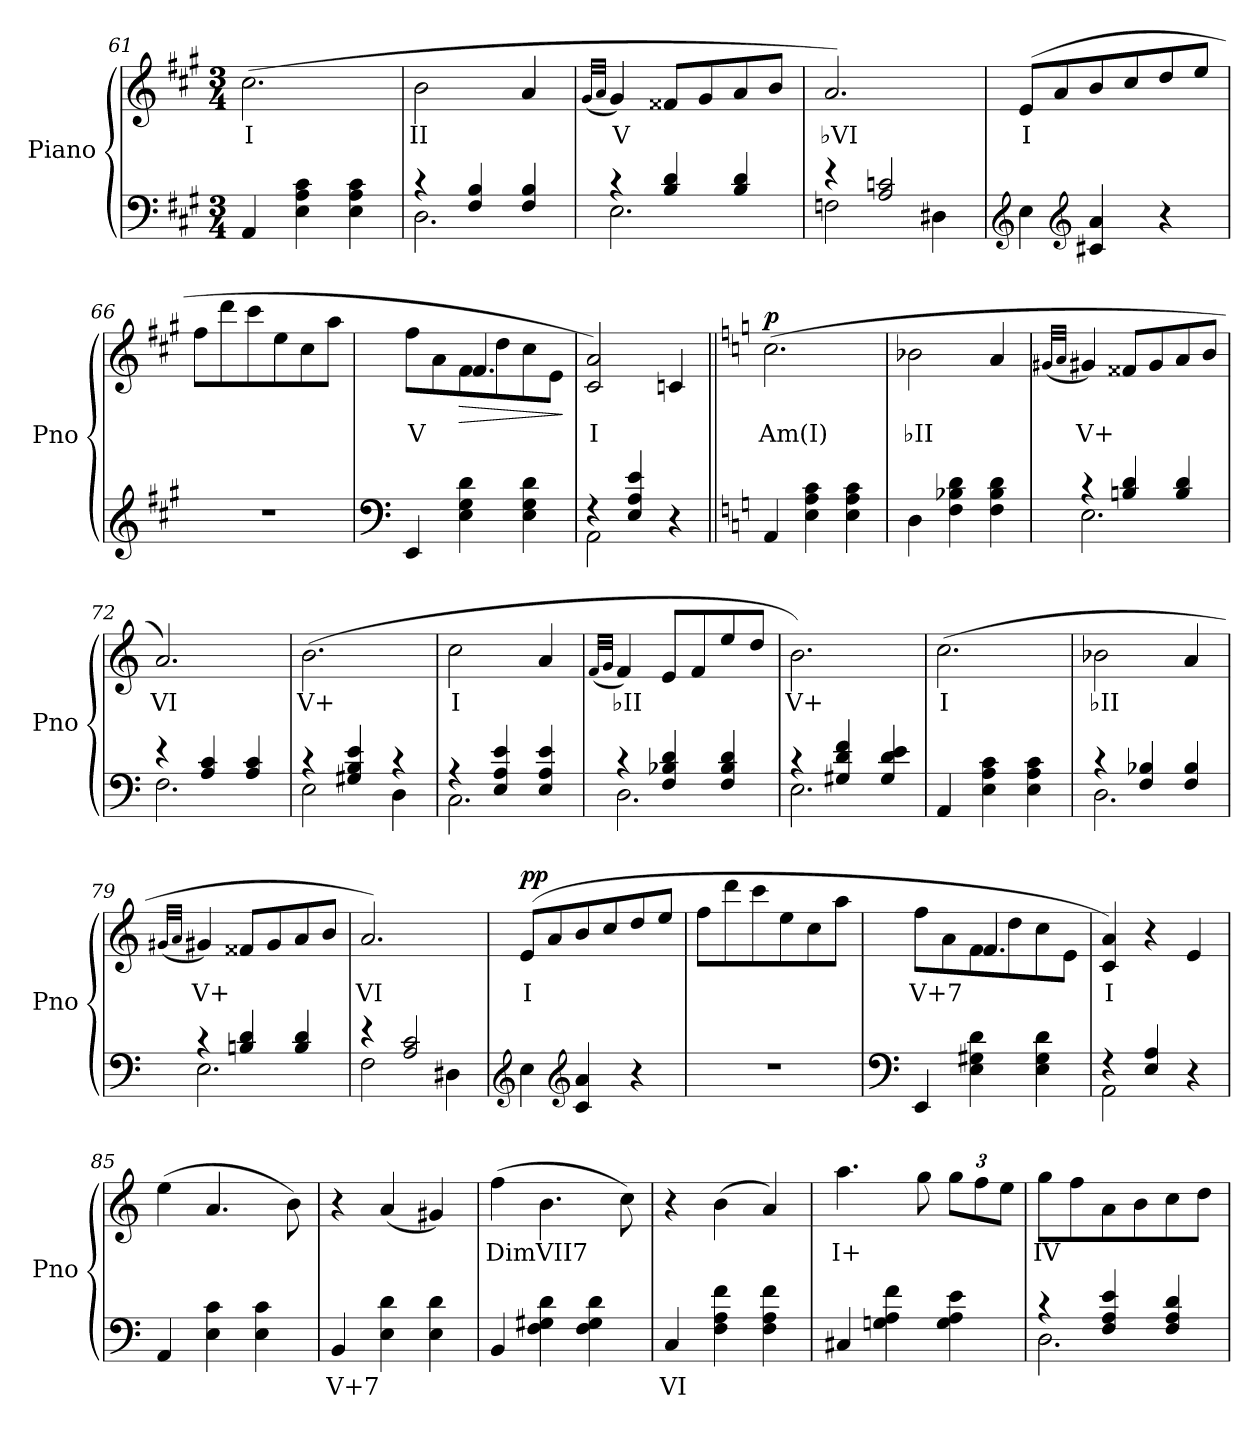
**kern	**text	**kern	**text	**dynam
*part1	*part1	*part1	*part1	*part1
*staff2	*staff2	*staff1	*staff1	*staff1/2
*I"Piano	*	*	*	*
*I'Pno	*	*	*	*
*clefF4	*	*clefG2	*	*
*k[f#c#g#]	*	*k[f#c#g#]	*	*
*M3/4	*	*M3/4	*	*
=61	=61	=61	=61	=61
!	!	!	!LO:LY:b	!
4AA/	.	(>2.cc#\	I	.
4E\ 4A\ 4c#\	.	.	.	.
4E\ 4A\ 4c#\	.	.	.	.
=62	=62	=62	=62	=62
*^	*	*	*	*
!	!	!	!	!LO:LY:b	!
4r	2.D\	.	2b\	II	.
4F#/ 4B/	.	.	.	.	.
4F#/ 4B/	.	.	4a/	.	.
=63	=63	=63	=63	=63	=63
.	.	.	(<32qg#/LLL	.	.
.	.	.	32qa/JJJ	.	.
!	!	!	!	!LO:LY:b	!
4r	2.E\	.	4g#/)	V	.
4B/ 4d/	.	.	8f##X/L	.	.
.	.	.	8g#/	.	.
4B/ 4d/	.	.	8a/	.	.
.	.	.	8b/J	.	.
=64	=64	=64	=64	=64	=64
!	!	!	!	!LO:LY:b	!
4r	2Fn\	.	2.a/)	♭VI	.
2A/ 2cn/	.	.	.	.	.
.	4D#X\	.	.	.	.
=65	=65	=65	=65	=65	=65
!	!	!	!	!LO:LY:b	!
*v	*v	*	*	*	*
4E\	.	(>8e/L	I	.
.	.	8a/	.	.
*clefG2	*	*	*	*
4c#X/ 4a/	.	8b/	.	.
.	.	8cc#/	.	.
4r	.	8dd/	.	.
.	.	8ee/J	.	.
=66	=66	=66	=66	=66
2.r	.	8ff#\L	.	.
.	.	8ddd\	.	.
.	.	8ccc#\	.	.
.	.	8ee\	.	.
.	.	8cc#\	.	.
.	.	8aa\J	.	.
!!LO:LB:g=z
=67	=67	=67	=67	=67
*clefF4	*	*	*	*
!	!	!	!LO:LY:b	!
*	*	*^	*	*
4EE/	.	8ff#\L	4ryy	V	.
.	.	8a\	.	.	.
!	!	!	!	!	!LO:HP:b
4E\ 4G#\ 4d\	.	8f#\	4.f#/	.	>
.	.	8dd\	.	.	.
4E\ 4G#\ 4d\	.	8cc#\	.	.	.
.	.	8e\J	8ryy	.	.
*	*	*v	*v	*	*
.	.	.	.	]
=68	=68	=68	=68	=68
*^	*	*	*	*
!	!	!	!	!LO:LY:b	!
4r	2AA\	.	2c#/ 2a/)	I	.
4E/ 4A/ 4e/	.	.	.	.	.
4r	4ryy	.	4cn/	.	.
*v	*v	*	*	*	*
=69||	=69||	=69||	=69||	=69||
*k[]	*	*k[]	*	*
*^	*	*	*	*
!	!	!	!	!LO:LY:b	!LO:DY:b
*v	*v	*	*	*	*
4AA/	.	(>2.cc\	Am(I)	p
4E\ 4A\ 4c\	.	.	.	.
4E\ 4A\ 4c\	.	.	.	.
=70	=70	=70	=70	=70
!	!	!	!LO:LY:b	!
4D\	.	2b-X\	♭II	.
4F\ 4B-X\ 4d\	.	.	.	.
4F\ 4B-\ 4d\	.	4a/	.	.
=71	=71	=71	=71	=71
.	.	(<32qg#X/LLL	.	.
.	.	32qa/JJJ	.	.
*^	*	*	*	*
!	!	!	!	!LO:LY:b	!
4r	2.E\	.	4g#/)	V+	.
4Bn/ 4d/	.	.	8f##X/L	.	.
.	.	.	8g#/	.	.
4B/ 4d/	.	.	8a/	.	.
.	.	.	8b/J	.	.
=72	=72	=72	=72	=72	=72
!	!	!	!	!LO:LY:b	!
4r	2.F\	.	2.a/)	VI	.
4A/ 4c/	.	.	.	.	.
4A/ 4c/	.	.	.	.	.
!!LO:LB:g=z
=73	=73	=73	=73	=73	=73
!	!	!	!	!LO:LY:b	!
4r	2E\	.	(>2.b\	V+	.
4G#X/ 4B/ 4e/	.	.	.	.	.
4r	4D\	.	.	.	.
=74	=74	=74	=74	=74	=74
!	!	!	!	!LO:LY:b	!
4r	2.C\	.	2cc\	I	.
4E/ 4A/ 4e/	.	.	.	.	.
4E/ 4A/ 4e/	.	.	4a/	.	.
=75	=75	=75	=75	=75	=75
.	.	.	(<32qf/LLL	.	.
.	.	.	32qg/JJJ	.	.
!	!	!	!	!LO:LY:b	!
4r	2.D\	.	4f/)	♭II	.
4F/ 4B-X/ 4d/	.	.	8e/L	.	.
.	.	.	8f/	.	.
4F/ 4B-/ 4d/	.	.	8ee/	.	.
.	.	.	8dd/J	.	.
=76	=76	=76	=76	=76	=76
!	!	!	!	!LO:LY:b	!
4r	2.E\	.	2.b\)	V+	.
4G#X/ 4d/ 4f/	.	.	.	.	.
4G#/ 4d/ 4e/	.	.	.	.	.
*v	*v	*	*	*	*
=77	=77	=77	=77	=77
!	!	!	!LO:LY:b	!
4AA/	.	(>2.cc\	I	.
4E\ 4A\ 4c\	.	.	.	.
4E\ 4A\ 4c\	.	.	.	.
=78	=78	=78	=78	=78
*^	*	*	*	*
!	!	!	!	!LO:LY:b	!
4r	2.D\	.	2b-X\	♭II	.
4F/ 4B-X/	.	.	.	.	.
4F/ 4B-/	.	.	4a/	.	.
=79	=79	=79	=79	=79	=79
.	.	.	(<32qg#X/LLL	.	.
.	.	.	32qa/JJJ	.	.
!	!	!	!	!LO:LY:b	!
4r	2.E\	.	4g#/)	V+	.
4Bn/ 4d/	.	.	8f##X/L	.	.
.	.	.	8g#/	.	.
4B/ 4d/	.	.	8a/	.	.
.	.	.	8b/J	.	.
=80	=80	=80	=80	=80	=80
!	!	!	!	!LO:LY:b	!
4r	2F\	.	2.a/)	VI	.
2A/ 2c/	.	.	.	.	.
.	4D#X\	.	.	.	.
!!LO:LB:g=z
=81	=81	=81	=81	=81	=81
!	!	!	!	!LO:LY:b	!LO:DY:b
*v	*v	*	*	*	*
4E\	.	(>8e/L	I	pp
.	.	8a/	.	.
*clefG2	*	*	*	*
4c/ 4a/	.	8b/	.	.
.	.	8cc/	.	.
4r	.	8dd/	.	.
.	.	8ee/J	.	.
=82	=82	=82	=82	=82
2.r	.	8ff\L	.	.
.	.	8ddd\	.	.
.	.	8ccc\	.	.
.	.	8ee\	.	.
.	.	8cc\	.	.
.	.	8aa\J	.	.
=83	=83	=83	=83	=83
*clefF4	*	*	*	*
!	!	!	!LO:LY:b	!
*	*	*^	*	*
4EE/	.	8ff\L	4ryy	V+7	.
.	.	8a\	.	.	.
4E\ 4G#X\ 4d\	.	8f\	4.f/	.	.
.	.	8dd\	.	.	.
4E\ 4G#\ 4d\	.	8cc\	.	.	.
.	.	8e\J	8ryy	.	.
=84	=84	=84	=84	=84	=84
*^	*	*	*	*	*
!	!	!	!	!	!LO:LY:b	!
*	*	*	*v	*v	*	*
4r	2AA\	.	4c/ 4a/)	I	.
4E/ 4A/	.	.	4r	.	.
4r	4ryy	.	4e/	.	.
*v	*v	*	*	*	*
=85	=85	=85	=85	=85
4AA/	.	(>4ee\	.	.
4E\ 4c\	.	4.a/	.	.
4E\ 4c\	.	.	.	.
.	.	8b\)	.	.
=86	=86	=86	=86	=86
!	!LO:LY:b	!	!	!
4BB/	V+7	4r	.	.
4E\ 4d\	.	(<4a/	.	.
4E\ 4d\	.	4g#X/)	.	.
=87	=87	=87	=87	=87
!	!	!	!LO:LY:b	!
4BB/	.	(>4ff\	DimVII7	.
4F\ 4G#X\ 4d\	.	4.b\	.	.
4F\ 4G#\ 4d\	.	.	.	.
.	.	8cc\)	.	.
!!LO:LB:g=z
=88	=88	=88	=88	=88
!	!LO:LY:b	!	!	!
4C/	VI	4r	.	.
4F\ 4A\ 4f\	.	(>4b\	.	.
4F\ 4A\ 4f\	.	4a/)	.	.
=89	=89	=89	=89	=89
!	!	!	!LO:LY:b	!
4C#X/	.	4.aa\	I+	.
4Gn\ 4A\ 4f\	.	.	.	.
.	.	8gg\	.	.
*	*	*Xbrackettup	*	*
4G\ 4A\ 4e\	.	12gg\L	.	.
.	.	12ff\	.	.
.	.	12ee\J	.	.
=90	=90	=90	=90	=90
*^	*	*	*	*
!	!	!	!	!LO:LY:b	!
4r	2.D\	.	8gg\L	IV	.
.	.	.	8ff\	.	.
4F/ 4A/ 4e/	.	.	8a\	.	.
.	.	.	8b\	.	.
4F/ 4A/ 4d/	.	.	8cc\	.	.
.	.	.	8dd\J	.	.
*v	*v	*	*	*	*
=	=	=	=	=
*-	*-	*-	*-	*-
